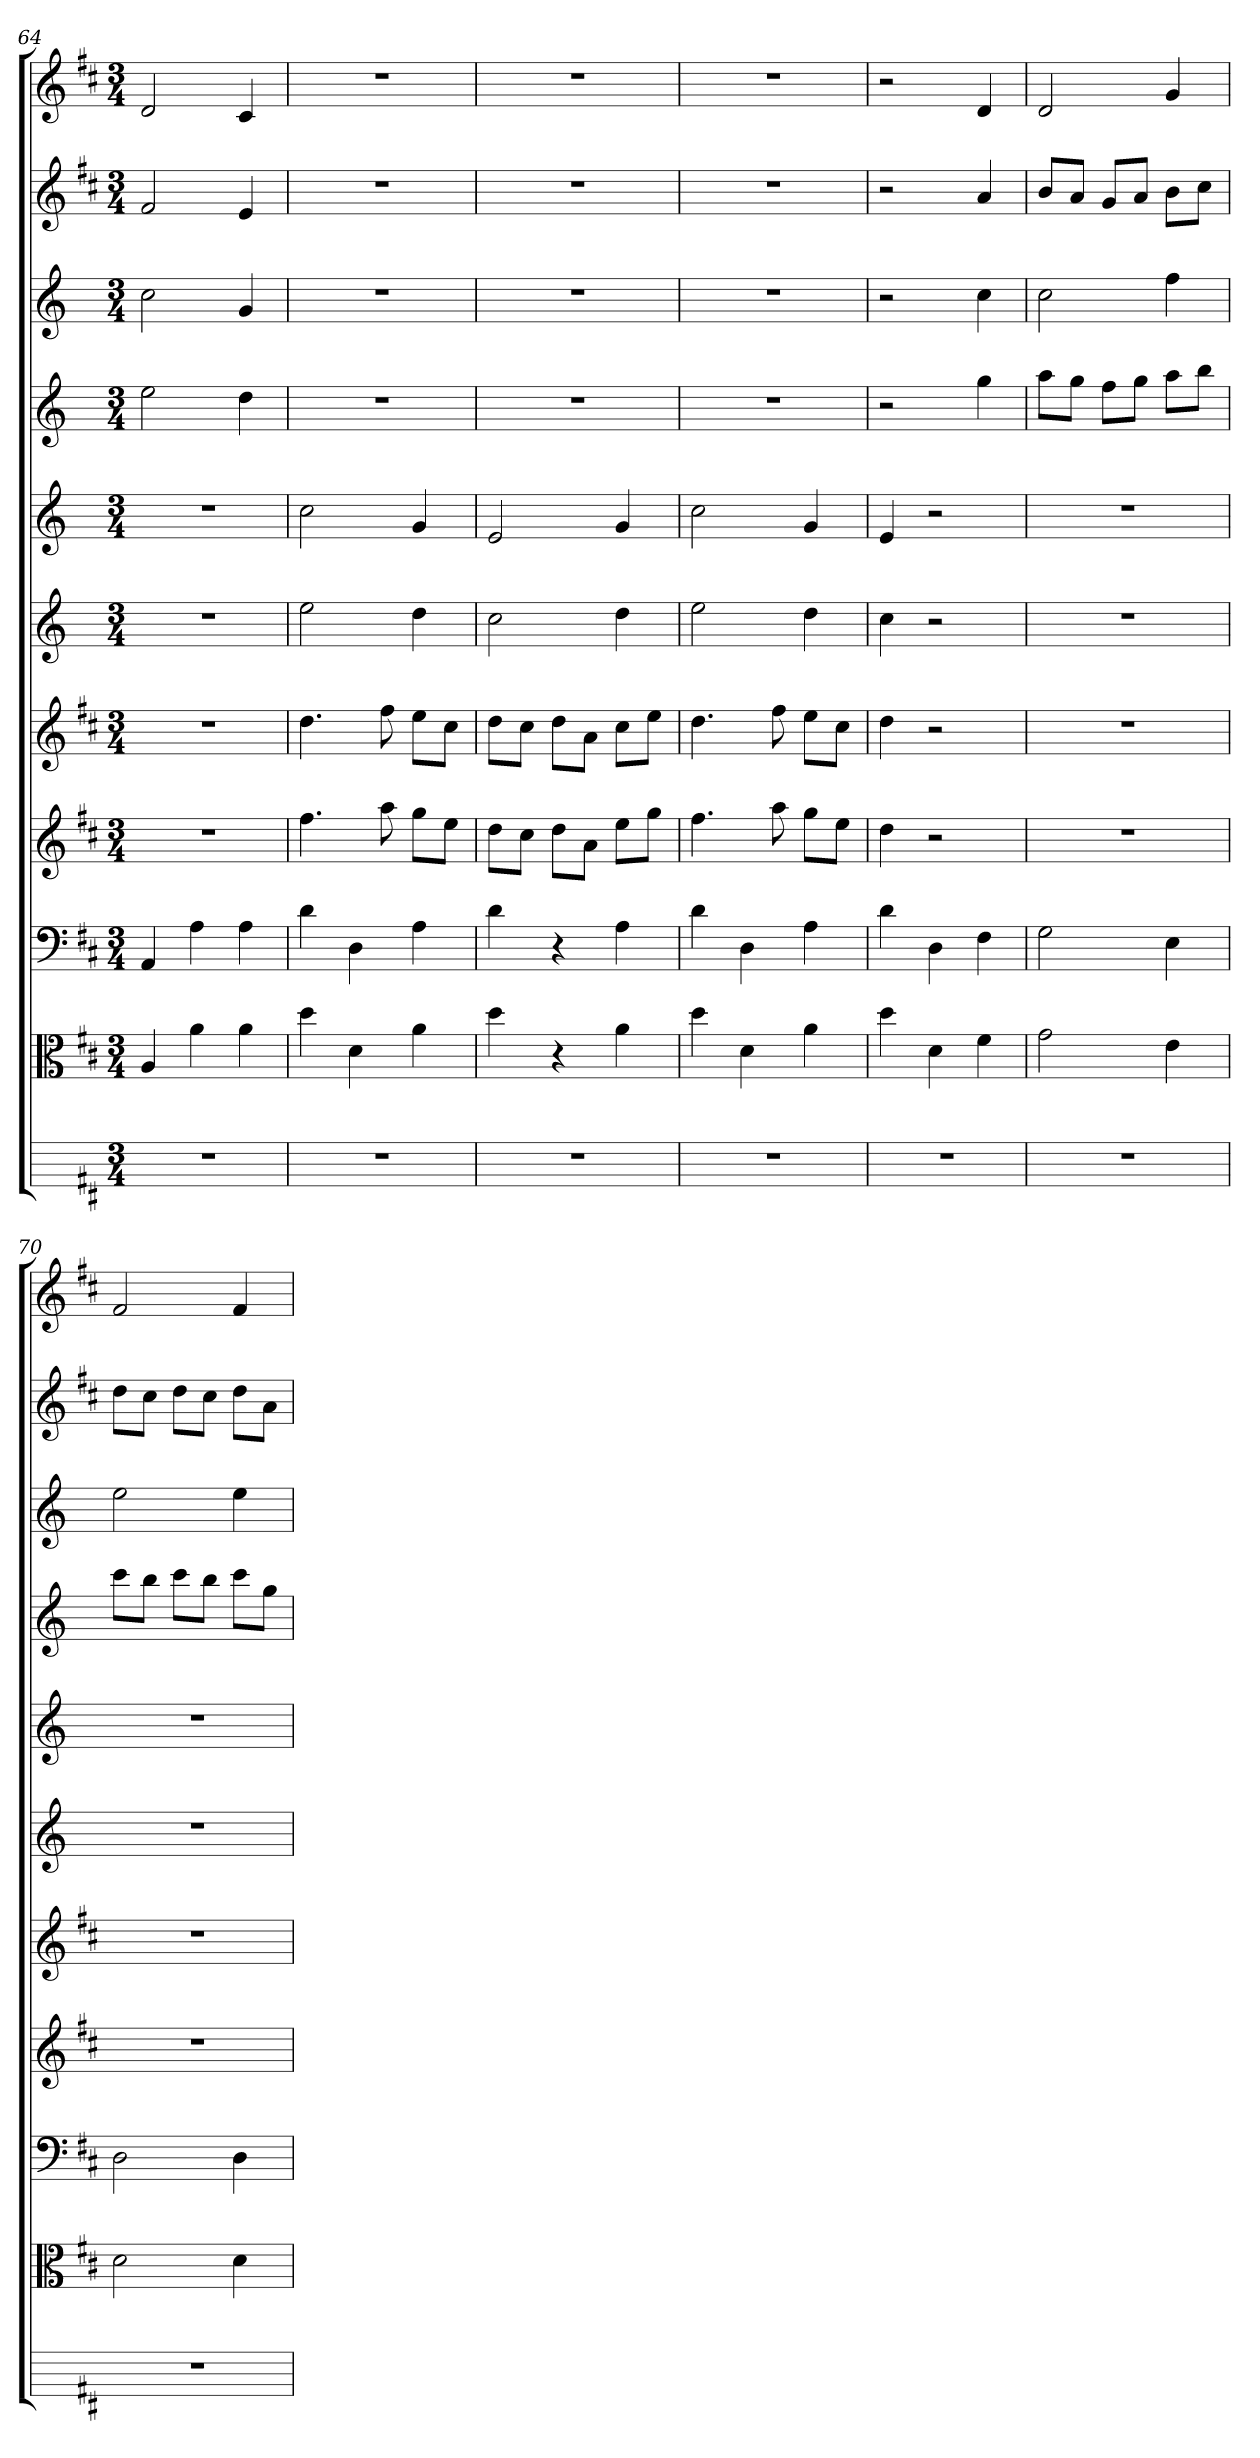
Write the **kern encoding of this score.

**kern	**kern	**kern	**kern	**kern	**kern	**kern	**kern	**kern	**kern	**kern
*part11	*part10	*part9	*part8	*part7	*part6	*part5	*part4	*part3	*part2	*part1
*staff11	*staff10	*staff9	*staff8	*staff7	*staff6	*staff5	*staff4	*staff3	*staff2	*staff1
*	*clefC3	*clefF4	*	*	*	*	*	*	*	*
*k[f#c#]	*k[f#c#]	*k[f#c#]	*k[f#c#]	*k[f#c#]	*k[]	*k[]	*k[]	*k[]	*k[f#c#]	*k[f#c#]
*D:	*D:	*D:	*D:	*D:	*	*	*	*	*D:	*D:
*M3/4	*M3/4	*M3/4	*M3/4	*M3/4	*M3/4	*M3/4	*M3/4	*M3/4	*M3/4	*M3/4
=64	=64	=64	=64	=64	=64	=64	=64	=64	=64	=64
2.r	4A	4AA	2.r	2.r	2.r	2.r	2ee	2cc	2f#	2d
.	4a	4A	.	.	.	.	.	.	.	.
.	4a	4A	.	.	.	.	4dd	4g	4e	4c#
=65	=65	=65	=65	=65	=65	=65	=65	=65	=65	=65
2.r	4dd	4d	4.ff#	4.dd	2ee	2cc	2.r	2.r	2.r	2.r
.	4d	4D	.	.	.	.	.	.	.	.
.	.	.	8aa	8ff#	.	.	.	.	.	.
.	4a	4A	8ggL	8eeL	4dd	4g	.	.	.	.
.	.	.	8eeJ	8cc#J	.	.	.	.	.	.
=66	=66	=66	=66	=66	=66	=66	=66	=66	=66	=66
2.r	4dd	4d	8ddL	8ddL	2cc	2e	2.r	2.r	2.r	2.r
.	.	.	8cc#J	8cc#J	.	.	.	.	.	.
.	4r	4r	8ddL	8ddL	.	.	.	.	.	.
.	.	.	8aJ	8aJ	.	.	.	.	.	.
.	4a	4A	8eeL	8cc#L	4dd	4g	.	.	.	.
.	.	.	8ggJ	8eeJ	.	.	.	.	.	.
=67	=67	=67	=67	=67	=67	=67	=67	=67	=67	=67
2.r	4dd	4d	4.ff#	4.dd	2ee	2cc	2.r	2.r	2.r	2.r
.	4d	4D	.	.	.	.	.	.	.	.
.	.	.	8aa	8ff#	.	.	.	.	.	.
.	4a	4A	8ggL	8eeL	4dd	4g	.	.	.	.
.	.	.	8eeJ	8cc#J	.	.	.	.	.	.
=68	=68	=68	=68	=68	=68	=68	=68	=68	=68	=68
2.r	4dd	4d	4dd	4dd	4cc	4e	2r	2r	2r	2r
.	4d	4D	2r	2r	2r	2r	.	.	.	.
.	4f#	4F#	.	.	.	.	4gg	4cc	4a	4d
=69	=69	=69	=69	=69	=69	=69	=69	=69	=69	=69
2.r	2g	2G	2.r	2.r	2.r	2.r	8aaL	2cc	8bL	2d
.	.	.	.	.	.	.	8ggJ	.	8aJ	.
.	.	.	.	.	.	.	8ffL	.	8gL	.
.	.	.	.	.	.	.	8ggJ	.	8aJ	.
.	4e	4E	.	.	.	.	8aaL	4ff	8bL	4g
.	.	.	.	.	.	.	8bbJ	.	8cc#J	.
=70	=70	=70	=70	=70	=70	=70	=70	=70	=70	=70
2.r	2d	2D	2.r	2.r	2.r	2.r	8cccL	2ee	8ddL	2f#
.	.	.	.	.	.	.	8bbJ	.	8cc#J	.
.	.	.	.	.	.	.	8cccL	.	8ddL	.
.	.	.	.	.	.	.	8bbJ	.	8cc#J	.
.	4d	4D	.	.	.	.	8cccL	4ee	8ddL	4f#
.	.	.	.	.	.	.	8ggJ	.	8aJ	.
=	=	=	=	=	=	=	=	=	=	=
*-	*-	*-	*-	*-	*-	*-	*-	*-	*-	*-
